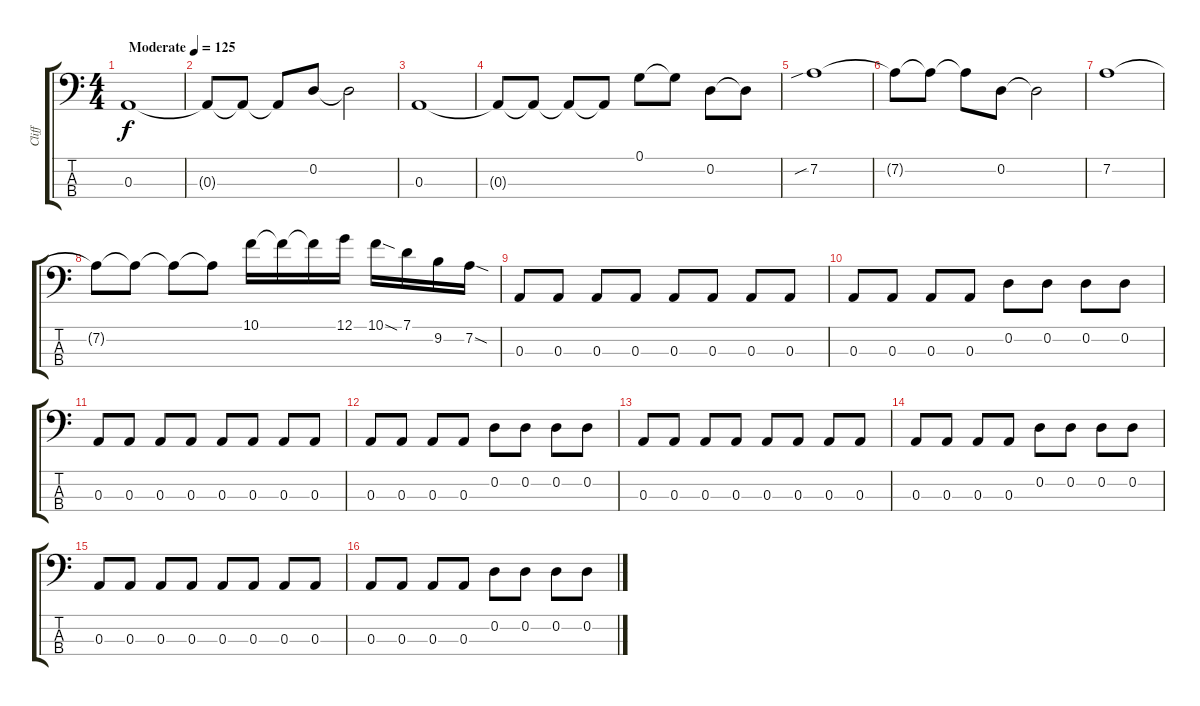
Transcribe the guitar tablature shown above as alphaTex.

\track ("Cliff" "Cliff") {instrument electricbassfinger}
\staff {score tabs}
\tuning (G2 D2 A1 E1) {hide}
\ts (4 4)
\tempo (125 "Moderate")
\clef f4
\ks c
0.3.1{dy f instrument electricbassfinger} |
0.3{t}.8 0.3{t}.8 0.3{t}.8 0.2.8 0.2{t}.2 |
0.3.1 |
0.3{t}.8 0.3{t}.8 0.3{t}.8 0.3{t}.8 0.1.8 0.1{t}.8 0.2.8 0.2{t}.8 |
7.2{sib}.1 |
7.2{t}.8 7.2{t}.8 7.2{t}.8 0.2.8 0.2{t}.2 |
7.2.1 |
7.2{t}.8 7.2{t}.8 7.2{t}.8 7.2{t}.8 10.1.16 10.1{t}.16 10.1{t}.16 12.1.16 10.1{sod}.16 7.1.16 9.2.16 7.2{sod}.16 |
0.3.8 0.3.8 0.3.8 0.3.8 0.3.8 0.3.8 0.3.8 0.3.8 |
0.3.8 0.3.8 0.3.8 0.3.8 0.2.8 0.2.8 0.2.8 0.2.8 |
0.3.8 0.3.8 0.3.8 0.3.8 0.3.8 0.3.8 0.3.8 0.3.8 |
0.3.8 0.3.8 0.3.8 0.3.8 0.2.8 0.2.8 0.2.8 0.2.8 |
0.3.8 0.3.8 0.3.8 0.3.8 0.3.8 0.3.8 0.3.8 0.3.8 |
0.3.8 0.3.8 0.3.8 0.3.8 0.2.8 0.2.8 0.2.8 0.2.8 |
0.3.8 0.3.8 0.3.8 0.3.8 0.3.8 0.3.8 0.3.8 0.3.8 |
0.3.8 0.3.8 0.3.8 0.3.8 0.2.8 0.2.8 0.2.8 0.2.8
